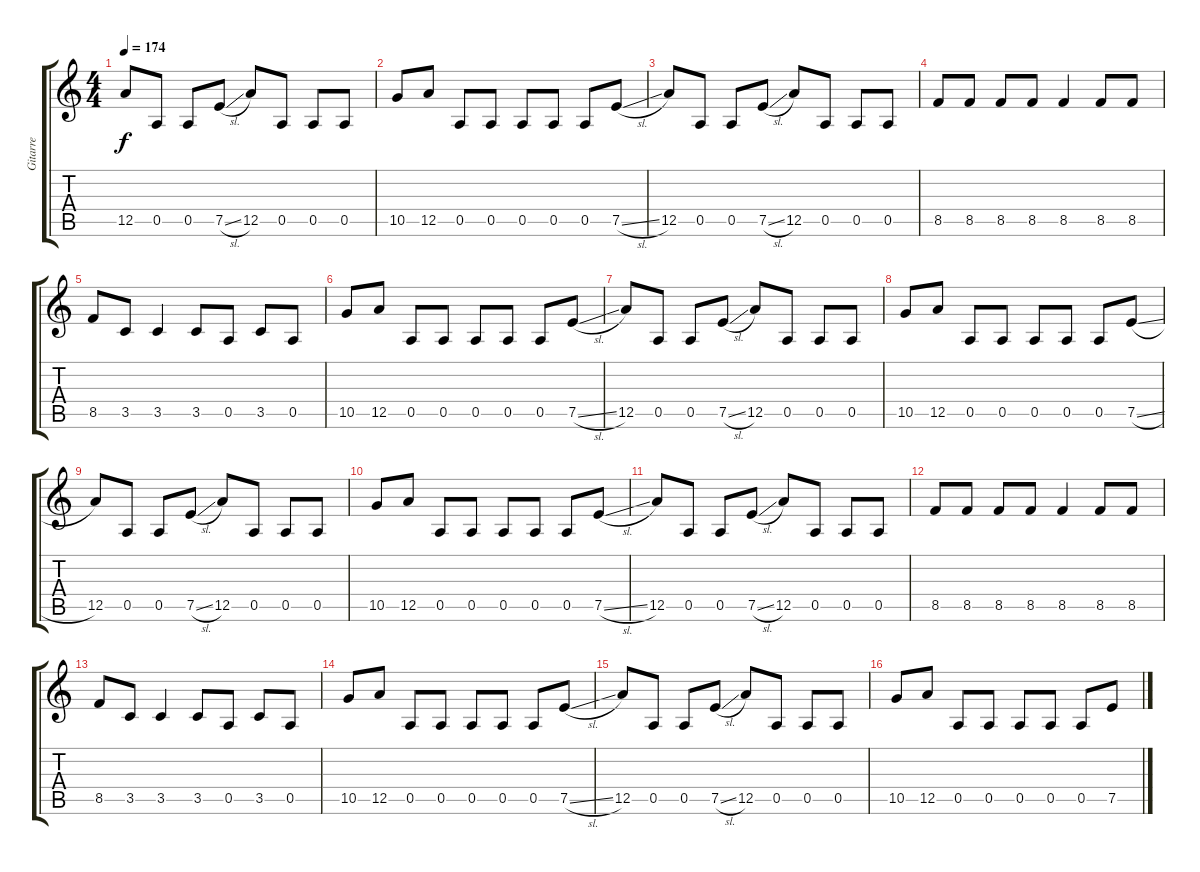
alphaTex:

\track ("Gitarre" "Gitarre") {instrument distortionguitar}
\staff {score tabs}
\tuning (E4 B3 G3 D3 A2 E2) {hide}
\ts (4 4)
\tempo 174
\clef g2
\ks c
12.5.8{dy f} 0.5.8 0.5.8 7.5{sl}.8 12.5.8 0.5.8 0.5.8 0.5.8 |
10.5.8 12.5.8 0.5.8 0.5.8 0.5.8 0.5.8 0.5.8 7.5{sl}.8 |
12.5.8 0.5.8 0.5.8 7.5{sl}.8 12.5.8 0.5.8 0.5.8 0.5.8 |
8.5.8 8.5.8 8.5.8 8.5.8 8.5.4 8.5.8 8.5.8 |
8.5.8 3.5.8 3.5.4 3.5.8 0.5.8 3.5.8 0.5.8 |
10.5.8 12.5.8 0.5.8 0.5.8 0.5.8 0.5.8 0.5.8 7.5{sl}.8 |
12.5.8 0.5.8 0.5.8 7.5{sl}.8 12.5.8 0.5.8 0.5.8 0.5.8 |
10.5.8 12.5.8 0.5.8 0.5.8 0.5.8 0.5.8 0.5.8 7.5{sl}.8 |
12.5.8 0.5.8 0.5.8 7.5{sl}.8 12.5.8 0.5.8 0.5.8 0.5.8 |
10.5.8 12.5.8 0.5.8 0.5.8 0.5.8 0.5.8 0.5.8 7.5{sl}.8 |
12.5.8 0.5.8 0.5.8 7.5{sl}.8 12.5.8 0.5.8 0.5.8 0.5.8 |
8.5.8 8.5.8 8.5.8 8.5.8 8.5.4 8.5.8 8.5.8 |
8.5.8 3.5.8 3.5.4 3.5.8 0.5.8 3.5.8 0.5.8 |
10.5.8 12.5.8 0.5.8 0.5.8 0.5.8 0.5.8 0.5.8 7.5{sl}.8 |
12.5.8 0.5.8 0.5.8 7.5{sl}.8 12.5.8 0.5.8 0.5.8 0.5.8 |
10.5.8 12.5.8 0.5.8 0.5.8 0.5.8 0.5.8 0.5.8 7.5{sl}.8
